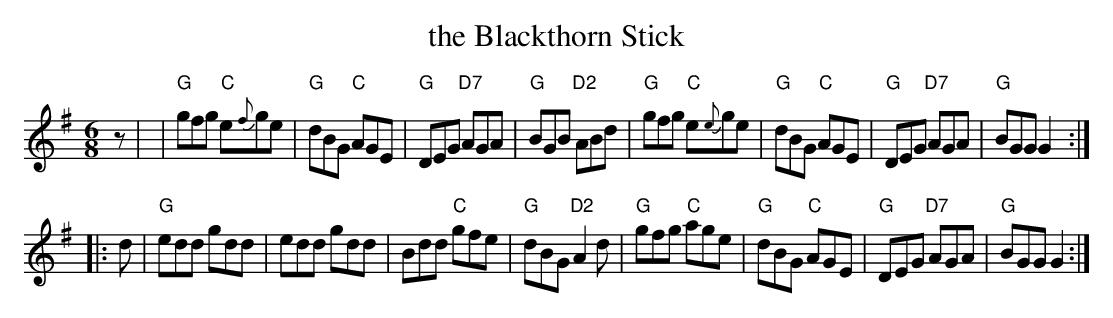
X:1
T: the Blackthorn Stick
M: 6/8
L: 1/8
K: G
z |\
| "G"gfg "C"e{f}ge | "G"dBG "C"AGE | "G"DEG "D7"AGA | "G"BGB "D2"ABd \
| "G"gfg "C"e{e}ge | "G"dBG "C"AGE | "G"DEG "D7"AGA | "G"BGG G2 :|
|: d \
| "G"edd gdd | edd gdd | Bdd "C"gfe | "G"dBG "D2"A2d \
| "G"gfg "C"age | "G"dBG "C"AGE | "G"DEG "D7"AGA | "G"BGG G2 :|
